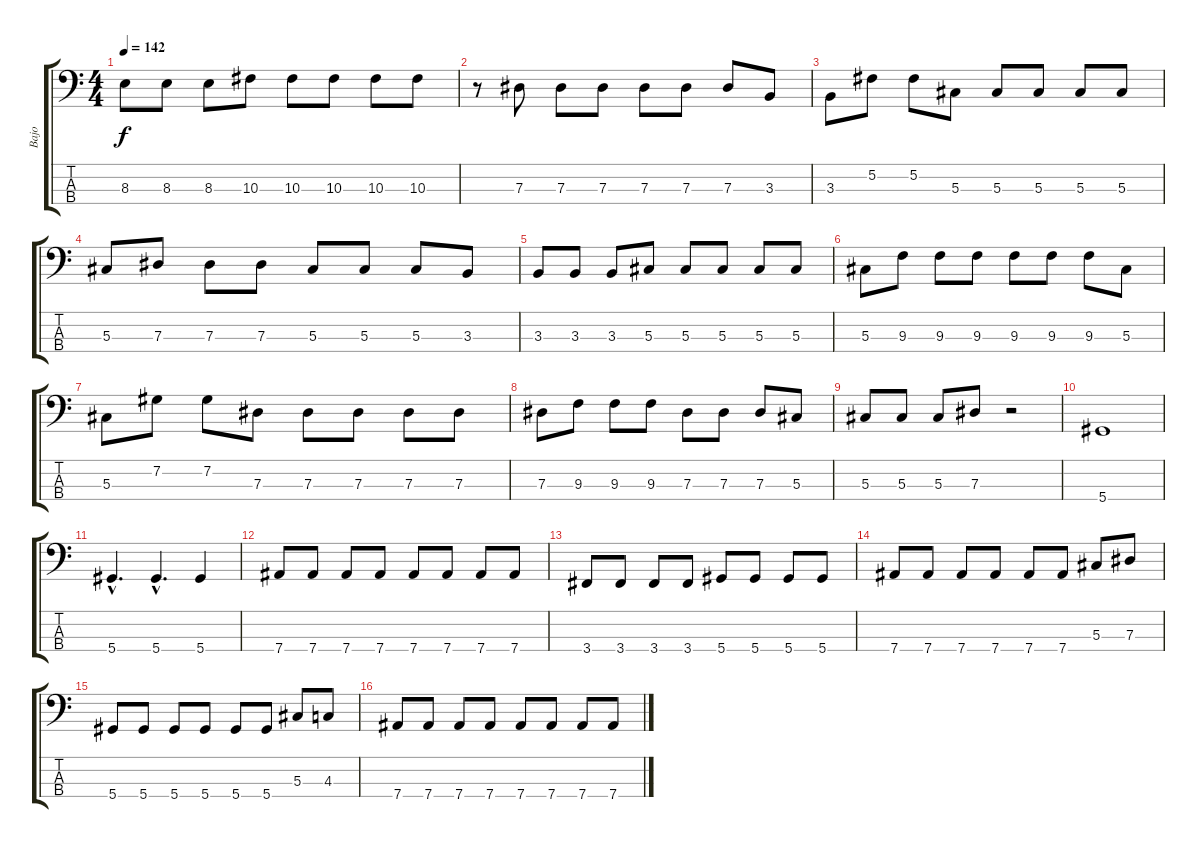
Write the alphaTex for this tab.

\track ("Bajo" "Bajo") {instrument electricbassfinger}
\staff {score tabs}
\tuning (Gb2 Db2 Ab1 Eb1) {hide}
\ts (4 4)
\tempo 142
\clef f4
\ks c
8.3.8{dy f} 8.3.8 8.3.8 10.3.8 10.3.8 10.3.8 10.3.8 10.3.8 |
r.8 7.3.8 7.3.8 7.3.8 7.3.8 7.3.8 7.3.8 3.3.8 |
3.3.8 5.2.8 5.2.8 5.3.8 5.3.8 5.3.8 5.3.8 5.3.8 |
5.3.8 7.3.8 7.3.8 7.3.8 5.3.8 5.3.8 5.3.8 3.3.8 |
3.3.8 3.3.8 3.3.8 5.3.8 5.3.8 5.3.8 5.3.8 5.3.8 |
5.3.8 9.3.8 9.3.8 9.3.8 9.3.8 9.3.8 9.3.8 5.3.8 |
5.3.8 7.2.8 7.2.8 7.3.8 7.3.8 7.3.8 7.3.8 7.3.8 |
7.3.8 9.3.8 9.3.8 9.3.8 7.3.8 7.3.8 7.3.8 5.3.8 |
5.3.8 5.3.8 5.3.8 7.3.8 r.2 |
5.4.1 |
5.4{hac}.4{d} 5.4{hac}.4{d} 5.4.4 |
7.4.8 7.4.8 7.4.8 7.4.8 7.4.8 7.4.8 7.4.8 7.4.8 |
3.4.8 3.4.8 3.4.8 3.4.8 5.4.8 5.4.8 5.4.8 5.4.8 |
7.4.8 7.4.8 7.4.8 7.4.8 7.4.8 7.4.8 5.3.8 7.3.8 |
5.4.8 5.4.8 5.4.8 5.4.8 5.4.8 5.4.8 5.3.8 4.3.8 |
7.4.8 7.4.8 7.4.8 7.4.8 7.4.8 7.4.8 7.4.8 7.4.8
